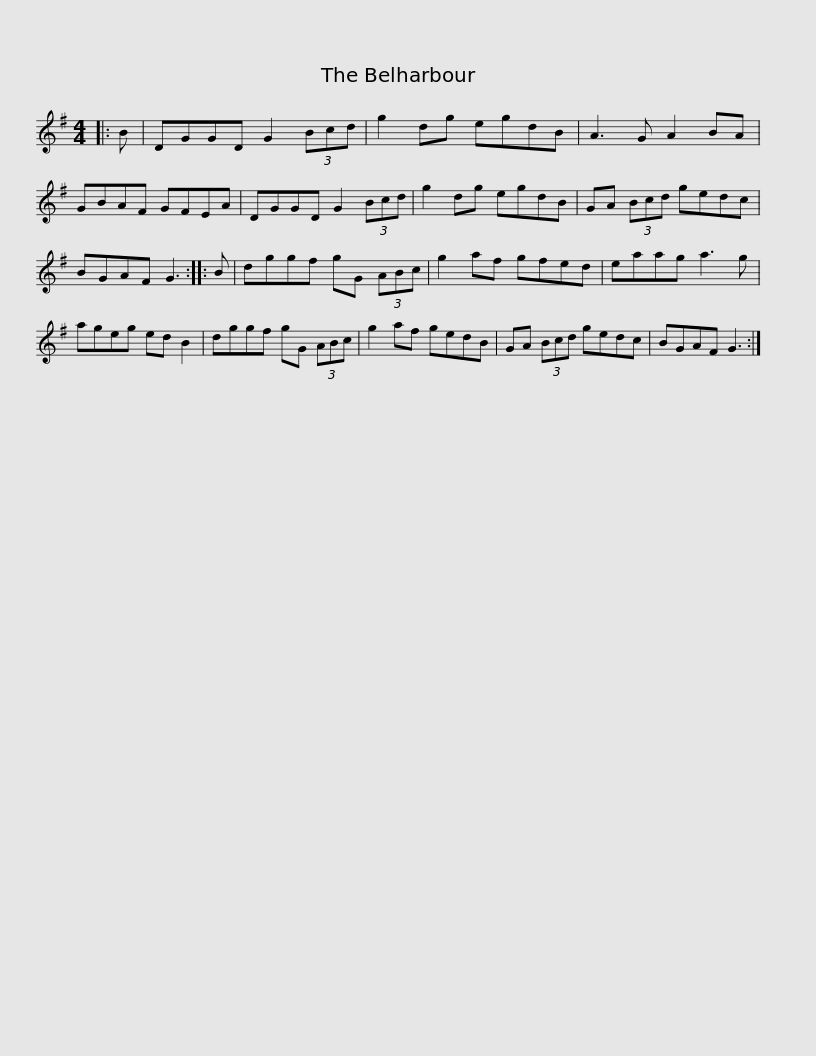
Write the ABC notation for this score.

X:1
L:1/8
M:4/4
I:linebreak $
K:G
V:1 treble
V:1
|: B | DGGD G2 (3Bcd | g2 dg egdB | A3 G A2 BA | GBAF GFEA | %5
 DGGD G2 (3Bcd |$ g2 dg egdB | GA (3Bcd gedc | BGAF G3 :: B | %10
 dggf gG (3ABc | g2 af gfed |$ eaag a3 g | ageg ed B2 | dggf gG (3ABc | %15
 g2 af gedB | GA (3Bcd gedc | BGAF G3 :| %18
